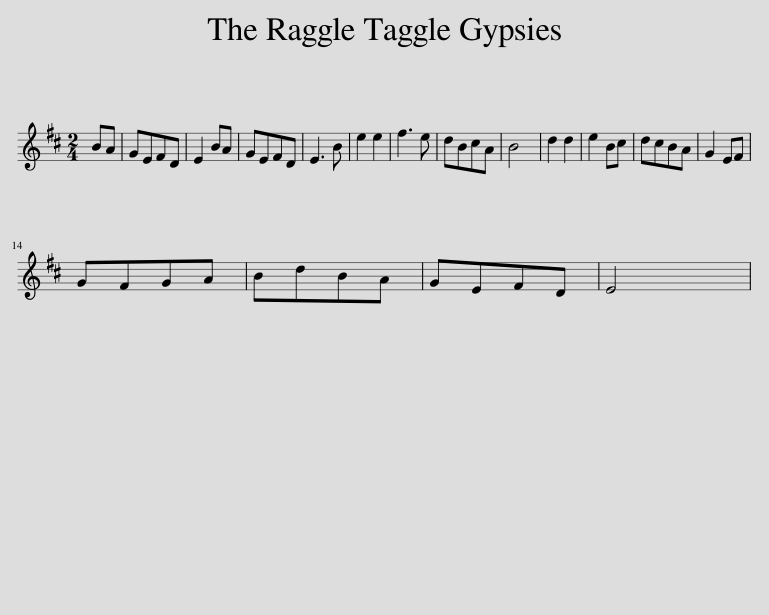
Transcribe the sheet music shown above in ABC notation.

X:1
L:1/8
M:2/4
I:linebreak $
K:D
V:1 treble
V:1
 BA | GEFD | E2 BA | GEFD | E3 B | %5
 e2 e2 | f3 e | dBcA | B4 | d2 d2 | %10
 e2 Bc | dcBA | G2 EF |$ GFGA | BdBA | %15
 GEFD | E4 | %17
